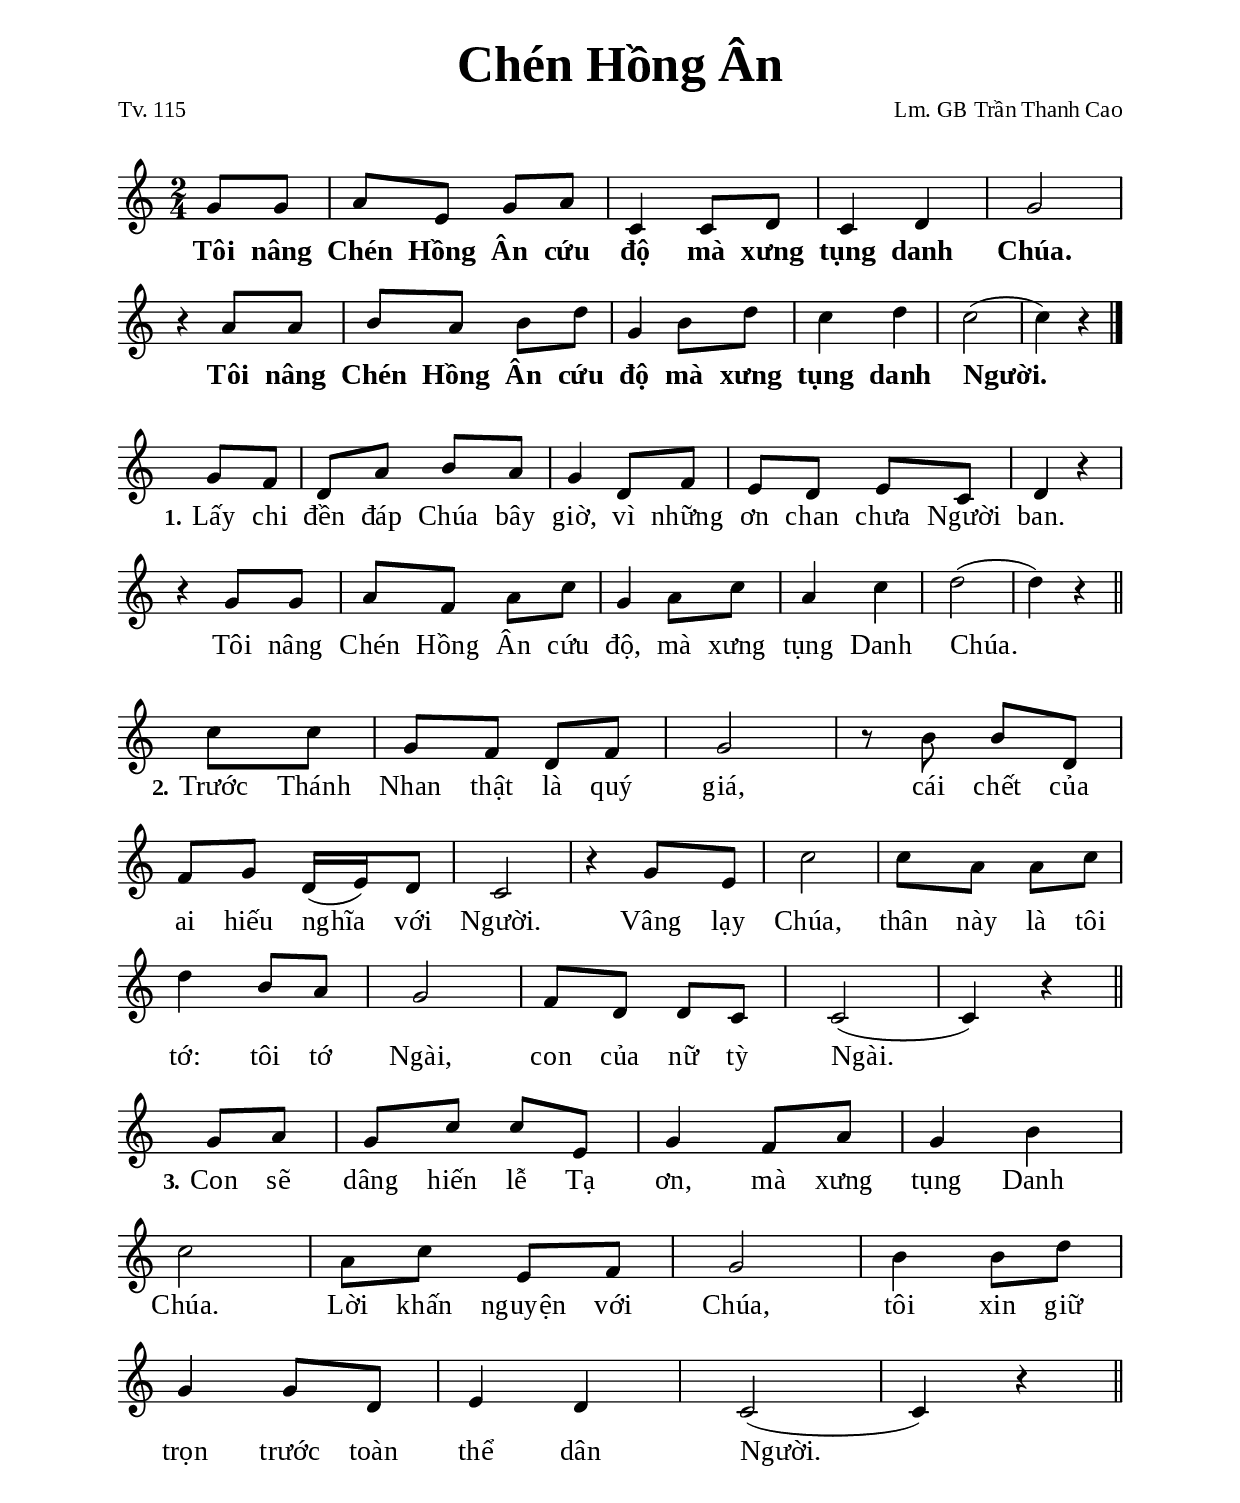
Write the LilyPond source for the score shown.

% Cài đặt chung
\version "2.22.1"
\include "english.ly"

\header {
  title = \markup { \fontsize #3 "Chén Hồng Ân" }
  poet = "Tv. 115"
  composer = "Lm. GB Trần Thanh Cao"
  arranger = " "
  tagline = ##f
}

\paper {
  #(set-paper-size "a4")
  top-margin = 10\mm
  bottom-margin = 10\mm
  left-margin = 20\mm
  right-margin = 20\mm
  indent = #0
  #(define fonts
    (make-pango-font-tree
      "Liberation Serif"
      "Liberation Serif"
      "Liberation Serif"
      (/ 20 20)))
  page-count = #1
}

% Nhạc điệp khúc
nhacDiepKhuc = \relative c'' {
  \partial 4 g8 g |
  a e g a |
  c,4 c8 d |
  c4 d |
  g2 |
  r4 a8 a |
  b a b d |
  g,4 b8 d |
  c4 d |
  c2 ( |
  c4) r \bar "|."
}

% Nhạc phiên khúc
nhacPhienKhucMot = \relative c'' {
  \partial 4 g8 f |
  d a' b a |
  g4 d8 f |
  e d e c |
  d4 r |
  r g8 g |
  a f a c |
  g4 a8 c |
  a4 c |
  d2 ( |
  d4) r \bar "||"
}

nhacPhienKhucHai = \relative c'' {
  \partial 4 c8 c |
  g f d f |
  g2 |
  r8 b b d, |
  f g d16 (e) d8 |
  c2 |
  r4 g'8 e |
  c'2 |
  c8 a a c |
  d4 b8 a |
  g2 |
  f8 d d c |
  c2 ( |
  c4) r \bar "||"
}

nhacPhienKhucBa = \relative c'' {
  \partial 4 g8 a |
  g c c e, |
  g4 f8 a |
  g4 b |
  c2 |
  a8 c e, f |
  g2 |
  b4 b8 d |
  g,4 g8 d |
  e4 d |
  c2 ( |
  c4) r \bar "||"
}

% Lời điệp khúc
loiDiepKhuc = \lyricmode {
  Tôi nâng Chén Hồng Ân cứu độ mà xưng tụng danh Chúa.
  Tôi nâng Chén Hồng Ân  cứu độ mà xưng tụng danh Người.
}

% Lời phiên khúc
loiPhienKhucMot = \lyricmode {
  \set stanza = #"1."
  Lấy chi đền đáp Chúa bây giờ,
  vì những ơn chan chưa Người ban.
  Tôi nâng Chén Hồng Ân cứu độ, mà xưng tụng Danh Chúa.
}

loiPhienKhucHai = \lyricmode {
  \set stanza = #"2."
  Trước Thánh Nhan thật là quý giá,
  cái chết của ai hiếu nghĩa với Người.
  Vâng lạy Chúa, thân này là tôi tớ:
  tôi tớ Ngài, con của nữ tỳ Ngài.
}

loiPhienKhucBa = \lyricmode {
  \set stanza = #"3."
  Con sẽ dâng hiến lễ Tạ ơn, mà xưng tụng Danh Chúa.
  Lời khấn nguyện với Chúa,
  tôi xin giữ trọn trước toàn thể dân Người.
}


% Dàn trang
\score {
  \new ChoirStaff <<
    \new Staff = diepKhuc \with {
        \consists "Merge_rests_engraver"
        %\magnifyStaff #(magstep +1)
      }
      <<
      \new Voice = beSop {
        \key c \major \time 2/4 \stemNeutral \nhacDiepKhuc
      }
    >>
    \new Lyrics \lyricsto beSop \loiDiepKhuc
  >>
  \layout {
    \override Lyrics.LyricText.font-series = #'bold
    \override Lyrics.LyricText.font-size = #+2
    \override Lyrics.LyricSpace.minimum-distance = #1.5
    \override Score.BarNumber.break-visibility = ##(#f #f #f)
    \override Score.SpacingSpanner.uniform-stretching = ##t
  }
}

\score {
  \new ChoirStaff <<
    \new Staff = phienKhuc \with {
        %\magnifyStaff #(magstep +1)
      }
      <<
      \new Voice = beSop {
        \key c \major \time 2/4 \nhacPhienKhucMot
      }
    >>
    \new Lyrics \lyricsto beSop \loiPhienKhucMot
  >>
  \layout {
    \override Staff.TimeSignature.transparent = ##t
    \override Lyrics.LyricText.font-size = #+2
    \override Lyrics.LyricSpace.minimum-distance = #1.5
    \override Score.BarNumber.break-visibility = ##(#f #f #f)
    \override Score.SpacingSpanner.uniform-stretching = ##t
  } 
}

\score {
  \new ChoirStaff <<
    \new Staff = phienKhuc \with {
        %\magnifyStaff #(magstep +1)
      }
      <<
      \new Voice = beSop {
        \key c \major \time 2/4 \nhacPhienKhucHai
      }
    >>
    \new Lyrics \lyricsto beSop \loiPhienKhucHai
  >>
  \layout {
    \override Staff.TimeSignature.transparent = ##t
    \override Lyrics.LyricText.font-size = #+2
    \override Lyrics.LyricSpace.minimum-distance = #2.7
    \override Score.BarNumber.break-visibility = ##(#f #f #f)
    \override Score.SpacingSpanner.uniform-stretching = ##t
  } 
}

\score {
  \new ChoirStaff <<
    \new Staff = phienKhuc \with {
        %\magnifyStaff #(magstep +1)
      }
      <<
      \new Voice = beSop {
        \key c \major \time 2/4 \nhacPhienKhucBa
      }
    >>
    \new Lyrics \lyricsto beSop \loiPhienKhucBa
  >>
  \layout {
    \override Staff.TimeSignature.transparent = ##t
    \override Lyrics.LyricText.font-size = #+2
    \override Lyrics.LyricSpace.minimum-distance = #2.7
    \override Score.BarNumber.break-visibility = ##(#f #f #f)
    \override Score.SpacingSpanner.uniform-stretching = ##t
  } 
}
